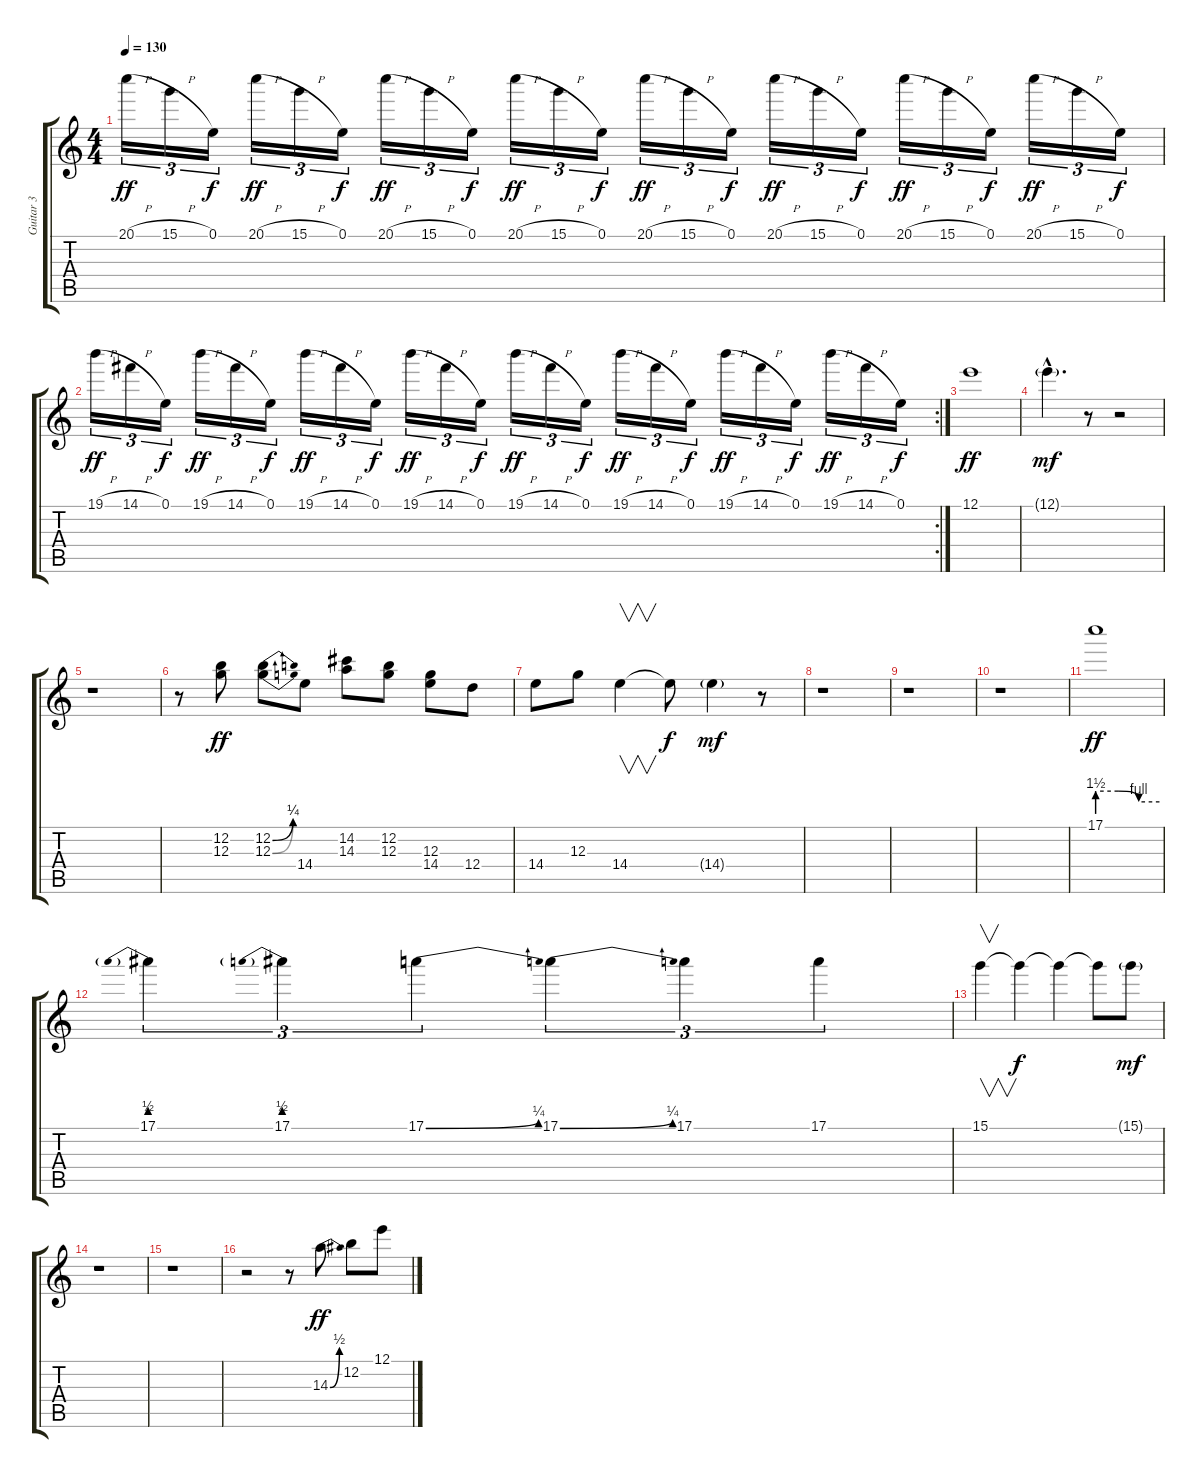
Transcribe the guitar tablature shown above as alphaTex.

\track ("Guitar 3" "Guitar 3") {instrument distortionguitar}
\staff {score tabs}
\tuning (E4 B3 G3 D3 A2 E2) {hide}
\ts (4 4)
\tempo 130
\clef g2
\ks c
20.1{h}.16{tu (3 2) dy ff} 15.1{h}.16{tu (3 2)} 0.1.16{tu (3 2) dy f} 20.1{h}.16{tu (3 2) dy ff} 15.1{h}.16{tu (3 2)} 0.1.16{tu (3 2) dy f} 20.1{h}.16{tu (3 2) dy ff} 15.1{h}.16{tu (3 2)} 0.1.16{tu (3 2) dy f} 20.1{h}.16{tu (3 2) dy ff} 15.1{h}.16{tu (3 2)} 0.1.16{tu (3 2) dy f} 20.1{h}.16{tu (3 2) dy ff} 15.1{h}.16{tu (3 2)} 0.1.16{tu (3 2) dy f} 20.1{h}.16{tu (3 2) dy ff} 15.1{h}.16{tu (3 2)} 0.1.16{tu (3 2) dy f} 20.1{h}.16{tu (3 2) dy ff} 15.1{h}.16{tu (3 2)} 0.1.16{tu (3 2) dy f} 20.1{h}.16{tu (3 2) dy ff} 15.1{h}.16{tu (3 2)} 0.1.16{tu (3 2) dy f} |
\rc 2
19.1{h}.16{tu (3 2) dy ff} 14.1{h}.16{tu (3 2)} 0.1.16{tu (3 2) dy f} 19.1{h}.16{tu (3 2) dy ff} 14.1{h}.16{tu (3 2)} 0.1.16{tu (3 2) dy f} 19.1{h}.16{tu (3 2) dy ff} 14.1{h}.16{tu (3 2)} 0.1.16{tu (3 2) dy f} 19.1{h}.16{tu (3 2) dy ff} 14.1{h}.16{tu (3 2)} 0.1.16{tu (3 2) dy f} 19.1{h}.16{tu (3 2) dy ff} 14.1{h}.16{tu (3 2)} 0.1.16{tu (3 2) dy f} 19.1{h}.16{tu (3 2) dy ff} 14.1{h}.16{tu (3 2)} 0.1.16{tu (3 2) dy f} 19.1{h}.16{tu (3 2) dy ff} 14.1{h}.16{tu (3 2)} 0.1.16{tu (3 2) dy f} 19.1{h}.16{tu (3 2) dy ff} 14.1{h}.16{tu (3 2)} 0.1.16{tu (3 2) dy f} |
12.1.1{dy ff} |
12.1{g hac}.4{d dy mf} r.8 r.2 |
r.1 |
r.8 (12.2 12.3).8{dy ff} (12.2{be (bend 0 0 60 1)} 12.3{be (bend 0 0 60 1)}).8 14.4.8 (14.2 14.3).8 (12.2 12.3).8 (12.3 14.4).8 12.4.8 |
14.4.8 12.3.8 14.4.4{v} 14.4{t}.8{dy f} 14.4{g}.4{dy mf} r.8 |
r.1 |
r.1 |
r.1 |
17.1{be (custom 0 6 20 6 40 4 60 4)}.1{dy ff} |
17.1{be (prebend 0 2 60 2)}.4{tu (3 2)} 17.1{be (prebend 0 2 60 2)}.4{tu (3 2)} 17.1{be (bend 0 0 60 1)}.4{tu (3 2)} 17.1{be (bend 0 0 60 1)}.4{tu (3 2)} 17.1.4{tu (3 2)} 17.1.4{tu (3 2)} |
15.1.4{v} 15.1{t}.4{dy f} 15.1{t}.4 15.1{t}.8 15.1{g}.8{dy mf} |
r.1 |
r.1 |
r.2 r.8 14.3{be (bend 0 0 60 2)}.8{dy ff} 12.2.8 12.1.8
